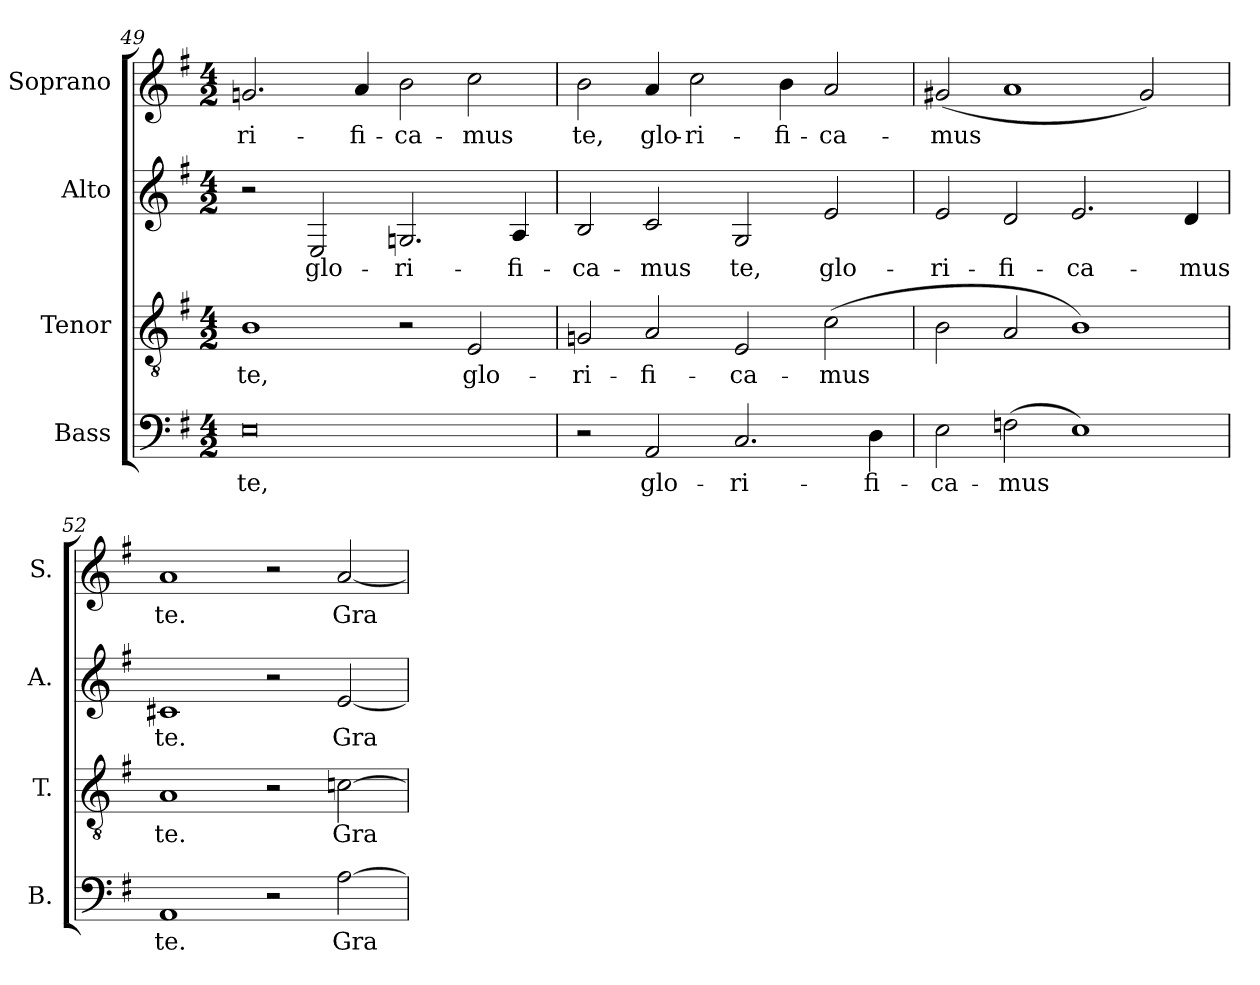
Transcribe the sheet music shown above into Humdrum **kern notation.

**kern	**text	**kern	**text	**kern	**text	**kern	**text
*part4	*part4	*part3	*part3	*part2	*part2	*part1	*part1
*staff4	*staff4	*staff3	*staff3	*staff2	*staff2	*staff1	*staff1
*I"Bass	*	*I"Tenor	*	*I"Alto	*	*I"Soprano	*
*I'B.	*	*I'T.	*	*I'A.	*	*I'S.	*
!!LO:LB:g=z
*clefF4	*	*clefGv2	*	*clefG2	*	*clefG2	*
*	*	*ITrd7c12	*	*	*	*	*
*k[f#]	*	*k[f#]	*	*k[f#]	*	*k[f#]	*
*G:	*	*G:	*	*G:	*	*G:	*
*M4/2	*	*M4/2	*	*M4/2	*	*M4/2	*
=49	=49	=49	=49	=49	=49	=49	=49
!	!LO:LY:b:color=#000000	!	!	!	!	!	!
!	!	!	!LO:LY:b:color=#000000	!	!	!	!
!	!	!	!	!	!	!	!LO:LY:b:color=#000000
0Ei	te,	1BBi	te,	2r	.	2.gni/	-ri-
!	!	!	!	!	!LO:LY:b:color=#000000	!	!
.	.	.	.	2Ei/	glo-	.	.
!	!	!	!	!	!	!	!LO:LY:b:color=#000000
.	.	.	.	.	.	4ai/	-fi-
!	!	!	!	!	!LO:LY:b:color=#000000	!	!
!	!	!	!	!	!	!	!LO:LY:b:color=#000000
.	.	2r	.	2.Gni/	-ri-	2bi\	-ca-
!	!	!	!LO:LY:b:color=#000000	!	!	!	!
!	!	!	!	!	!	!	!LO:LY:b:color=#000000
.	.	2EEi/	glo-	.	.	2cci\	-mus
!	!	!	!	!	!LO:LY:b:color=#000000	!	!
.	.	.	.	4Ai/	-fi-	.	.
=50	=50	=50	=50	=50	=50	=50	=50
!	!	!	!LO:LY:b:color=#000000	!	!	!	!
!	!	!	!	!	!LO:LY:b:color=#000000	!	!
!	!	!	!	!	!	!	!LO:LY:b:color=#000000
2r	.	2GGni/	-ri-	2Bi/	-ca-	2bi\	te,
!	!LO:LY:b:color=#000000	!	!	!	!	!	!
!	!	!	!LO:LY:b:color=#000000	!	!	!	!
!	!	!	!	!	!LO:LY:b:color=#000000	!	!
!	!	!	!	!	!	!	!LO:LY:b:color=#000000
2AAi/	glo-	2AAi/	-fi-	2ci/	-mus	4ai/	glo-
!	!	!	!	!	!	!	!LO:LY:b:color=#000000
.	.	.	.	.	.	2cci\	-ri-
!	!LO:LY:b:color=#000000	!	!	!	!	!	!
!	!	!	!LO:LY:b:color=#000000	!	!	!	!
!	!	!	!	!	!LO:LY:b:color=#000000	!	!
2.Ci/	-ri-	2EEi/	-ca-	2Gi/	te,	.	.
!	!	!	!	!	!	!	!LO:LY:b:color=#000000
.	.	.	.	.	.	4bi\	-fi-
!	!	!	!LO:LY:b:color=#000000	!	!	!	!
!	!	!	!	!	!LO:LY:b:color=#000000	!	!
!	!	!	!	!	!	!	!LO:LY:b:color=#000000
.	.	(2Ci\	-mus	2ei/	glo-	2ai/	-ca-
!	!LO:LY:b:color=#000000	!	!	!	!	!	!
4Di\	-fi-	.	.	.	.	.	.
=51	=51	=51	=51	=51	=51	=51	=51
!	!LO:LY:b:color=#000000	!	!	!	!	!	!
!	!	!	!	!	!LO:LY:b:color=#000000	!	!
!	!	!	!	!	!	!	!LO:LY:b:color=#000000
2Ei\	-ca-	2BBi\	.	2ei/	-ri-	(2g#Xi/	-mus
!	!LO:LY:b:color=#000000	!	!	!	!	!	!
!	!	!	!	!	!LO:LY:b:color=#000000	!	!
(2Fni\	-mus	2AAi/	.	2di/	-fi-	1ai	.
!	!	!	!	!	!LO:LY:b:color=#000000	!	!
1Ei)	.	1BBi)	.	2.ei/	-ca-	.	.
.	.	.	.	.	.	2g#i/)	.
!	!	!	!	!	!LO:LY:b:color=#000000	!	!
.	.	.	.	4di/	-mus	.	.
=52	=52	=52	=52	=52	=52	=52	=52
!	!LO:LY:b:color=#000000	!	!	!	!	!	!
!	!	!	!LO:LY:b:color=#000000	!	!	!	!
!	!	!	!	!	!LO:LY:b:color=#000000	!	!
!	!	!	!	!	!	!	!LO:LY:b:color=#000000
1AAi	te.	1AAi	te.	1c#Xi	te.	1ai	te.
2r	.	2r	.	2r	.	2r	.
!	!LO:LY:b:color=#000000	!	!	!	!	!	!
!	!	!	!LO:LY:b:color=#000000	!	!	!	!
!	!	!	!	!	!LO:LY:b:color=#000000	!	!
!	!	!	!	!	!	!	!LO:LY:b:color=#000000
[2Ai\	Gra-	[2Cni\	Gra-	[2ei/	Gra-	[2ai/	Gra-
=	=	=	=	=	=	=	=
*-	*-	*-	*-	*-	*-	*-	*-
